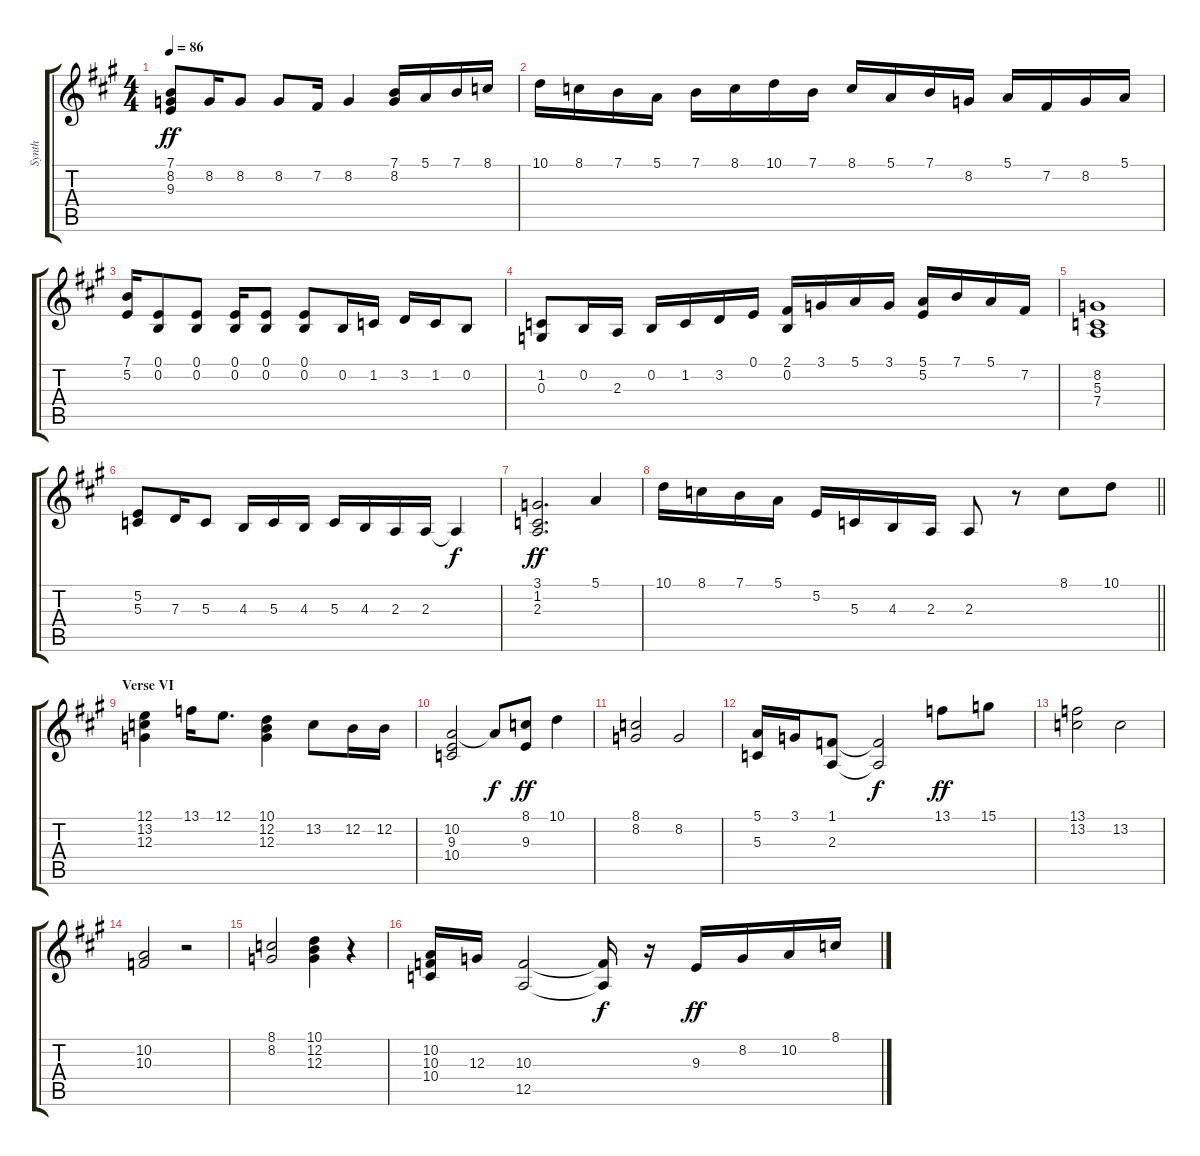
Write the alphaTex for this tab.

\track ("Synth" "Synth") {instrument pad1newage}
\staff {score tabs}
\tuning (E4 B3 G3 D3 A2 E2) {hide}
\ts (4 4)
\tempo 86
\clef g2
\ks a
(7.1 8.2 9.3).8{dy ff} 8.2.16 8.2.8 8.2.8 7.2.16 8.2.4 (7.1 8.2).16 5.1.16 7.1.16 8.1.16 |
10.1.16 8.1.16 7.1.16 5.1.16 7.1.16 8.1.16 10.1.16 7.1.16 8.1.16 5.1.16 7.1.16 8.2.16 5.1.16 7.2.16 8.2.16 5.1.16 |
(7.1 5.2).16 (0.1 0.2).8 (0.1 0.2).8 (0.1 0.2).16 (0.1 0.2).8 (0.1 0.2).8 0.2.16 1.2.16 3.2.16 1.2.16 0.2.8 |
(1.2 0.3).8 0.2.16 2.3.16 0.2.16 1.2.16 3.2.16 0.1.16 (2.1 0.2).16 3.1.16 5.1.16 3.1.16 (5.1 5.2).16 7.1.16 5.1.16 7.2.16 |
(8.2 5.3 7.4).1 |
(5.2 5.3).8 7.3.16 5.3.8 4.3.16 5.3.16 4.3.16 5.3.16 4.3.16 2.3.16 2.3.16 2.3{t}.4{dy f} |
(3.1 1.2 2.3).2{d dy ff} 5.1.4 |
\barLineRight lightlight
10.1.16 8.1.16 7.1.16 5.1.16 5.2.16 5.3.16 4.3.16 2.3.16 2.3.8 r.8 8.1.8{instrument pad1newage} 10.1.8 |
\section ("" "Verse VI")
(12.1 13.2 12.3).4 13.1.16 12.1.8{d} (10.1 12.2 12.3).4 13.2.8 12.2.16 12.2.16 |
(10.2 9.3 10.4).2 10.2{t}.8{dy f} (8.1 9.3).8{dy ff} 10.1.4 |
(8.1 8.2).2 8.2.2 |
(5.1 5.3).16 3.1.16 (1.1 2.3).8 (1.1{t} 2.3{t}).2{dy f} 13.1.8{dy ff} 15.1.8 |
(13.1 13.2).2 13.2.2 |
(10.2 10.3).2 r.2 |
(8.1 8.2).2 (10.1 12.2 12.3).4 r.4 |
(10.2 10.3 10.4).16 12.3.16 (10.3 12.5).2 (10.3{t} 12.5{t}).16{dy f} r.16 9.3.16{dy ff} 8.2.16 10.2.16 8.1.16
